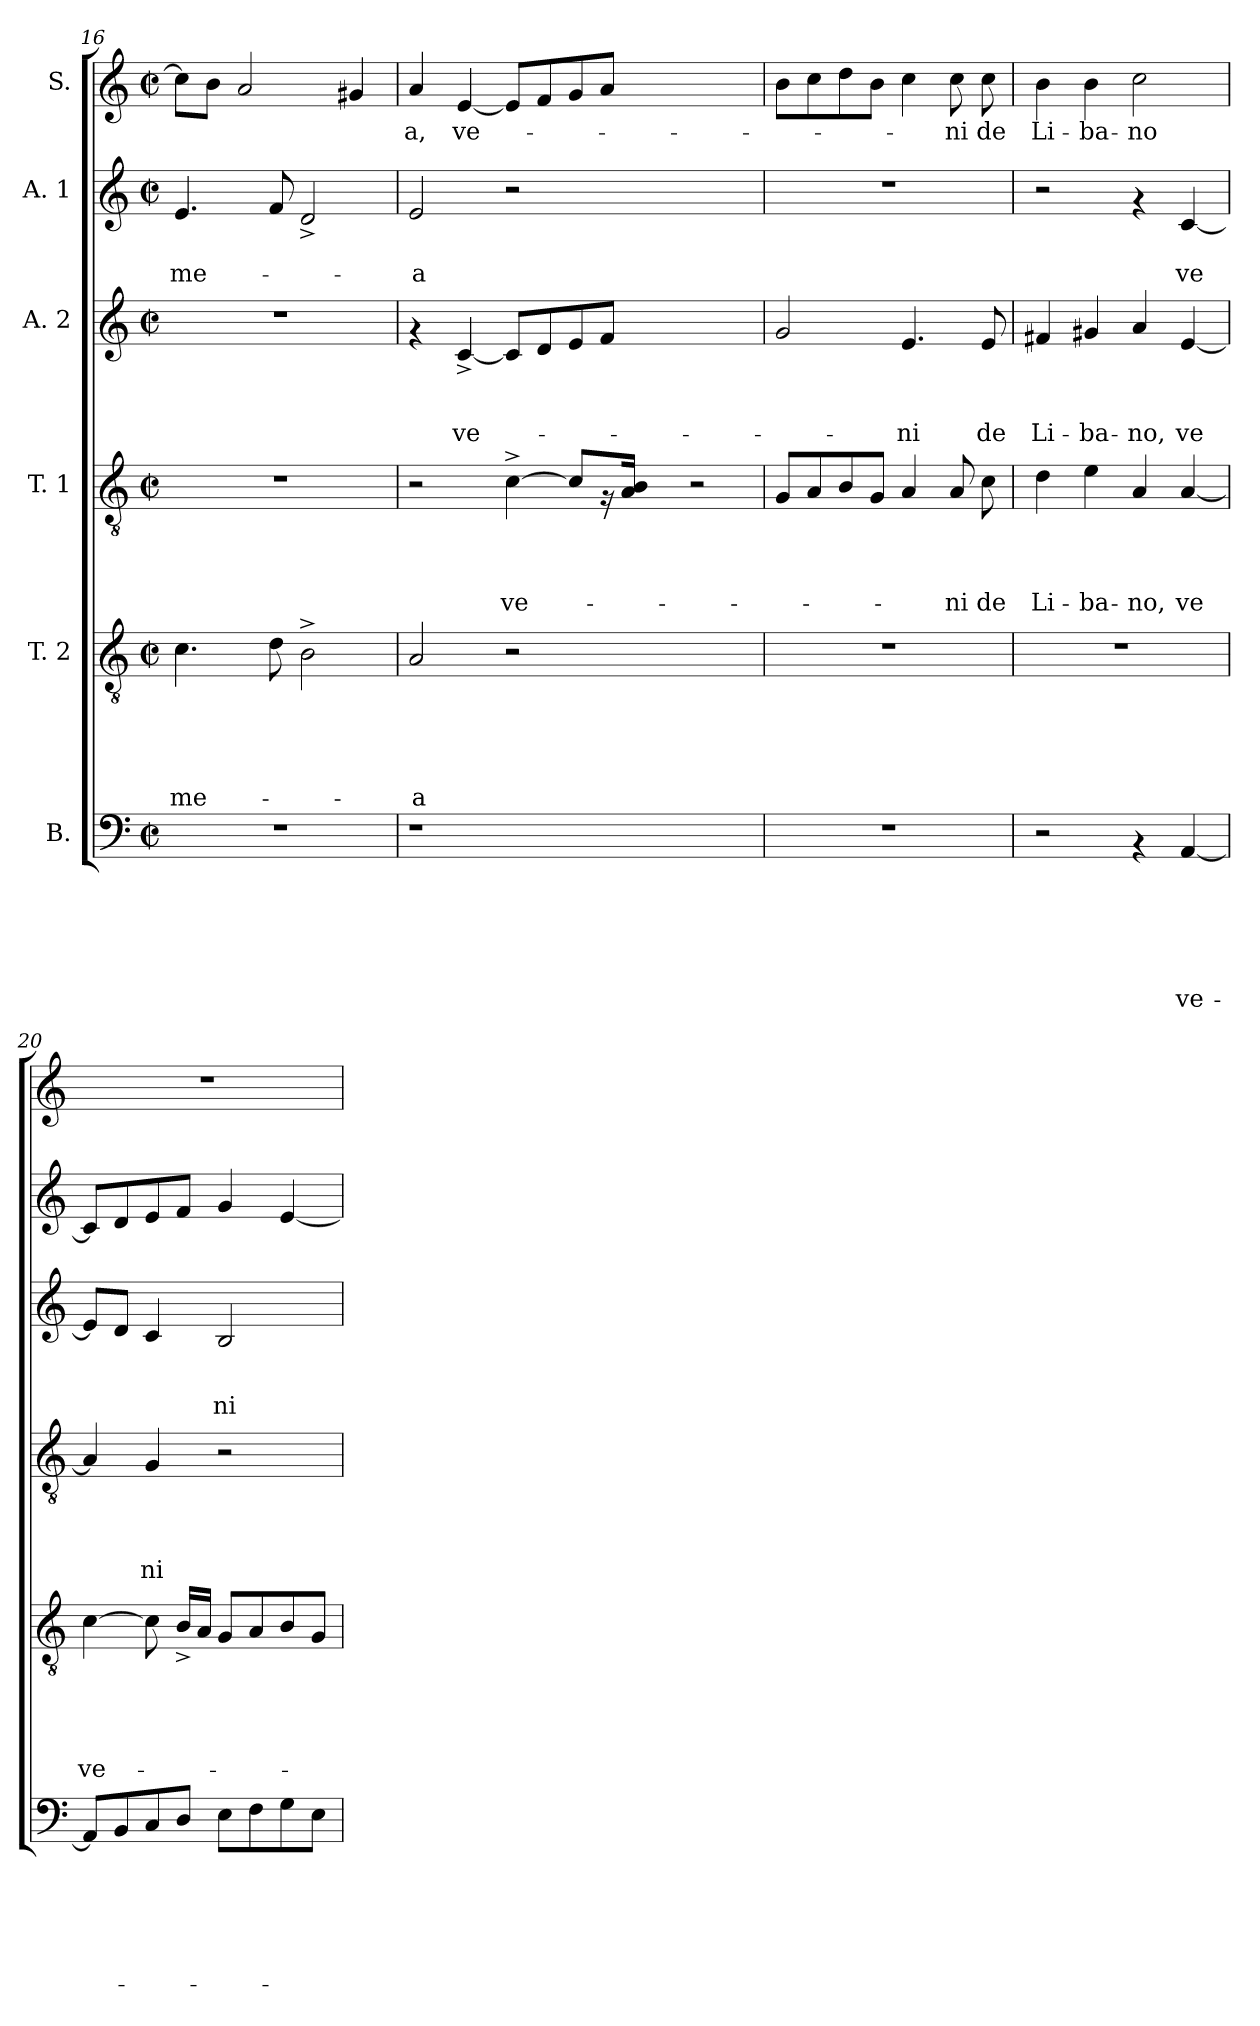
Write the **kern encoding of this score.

**kern	**text	**text	**text	**text	**text	**text	**kern	**text	**text	**text	**text	**text	**kern	**text	**text	**text	**text	**kern	**text	**text	**text	**kern	**text	**text	**kern	**text
*part6	*part6	*part6	*part6	*part6	*part6	*part6	*part5	*part5	*part5	*part5	*part5	*part5	*part4	*part4	*part4	*part4	*part4	*part3	*part3	*part3	*part3	*part2	*part2	*part2	*part1	*part1
*staff6	*staff6	*staff6	*staff6	*staff6	*staff6	*staff6	*staff5	*staff5	*staff5	*staff5	*staff5	*staff5	*staff4	*staff4	*staff4	*staff4	*staff4	*staff3	*staff3	*staff3	*staff3	*staff2	*staff2	*staff2	*staff1	*staff1
*I"B.	*	*	*	*	*	*	*I"T. 2	*	*	*	*	*	*I"T. 1	*	*	*	*	*I"A. 2	*	*	*	*I"A. 1	*	*	*I"S.	*
*clefF4	*	*	*	*	*	*	*clefGv2	*	*	*	*	*	*clefGv2	*	*	*	*	*clefG2	*	*	*	*clefG2	*	*	*clefG2	*
*k[]	*	*	*	*	*	*	*k[]	*	*	*	*	*	*k[]	*	*	*	*	*k[]	*	*	*	*k[]	*	*	*k[]	*
*C:	*	*	*	*	*	*	*C:	*	*	*	*	*	*C:	*	*	*	*	*C:	*	*	*	*C:	*	*	*C:	*
*M2/2	*	*	*	*	*	*	*M2/2	*	*	*	*	*	*M2/2	*	*	*	*	*M2/2	*	*	*	*M2/2	*	*	*M2/2	*
*met(c|)	*	*	*	*	*	*	*met(c|)	*	*	*	*	*	*met(c|)	*	*	*	*	*met(c|)	*	*	*	*met(c|)	*	*	*met(c|)	*
=16	=16	=16	=16	=16	=16	=16	=16	=16	=16	=16	=16	=16	=16	=16	=16	=16	=16	=16	=16	=16	=16	=16	=16	=16	=16	=16
!	!	!	!	!	!	!	!	!	!	!	!	!LO:LY:b	!	!	!	!	!	!	!	!	!	!	!	!LO:LY:b	!	!
1r	.	.	.	.	.	.	4.c\	.	.	.	.	me-	1r	.	.	.	.	1r	.	.	.	4.e/	.	me-	8cc\L]	.
.	.	.	.	.	.	.	.	.	.	.	.	.	.	.	.	.	.	.	.	.	.	.	.	.	8b\J	.
.	.	.	.	.	.	.	.	.	.	.	.	.	.	.	.	.	.	.	.	.	.	.	.	.	2a/	.
.	.	.	.	.	.	.	8d\	.	.	.	.	.	.	.	.	.	.	.	.	.	.	8f/	.	.	.	.
.	.	.	.	.	.	.	2B^>\	.	.	.	.	.	.	.	.	.	.	.	.	.	.	2d^</	.	.	.	.
.	.	.	.	.	.	.	.	.	.	.	.	.	.	.	.	.	.	.	.	.	.	.	.	.	4g#X/	.
=17	=17	=17	=17	=17	=17	=17	=17	=17	=17	=17	=17	=17	=17	=17	=17	=17	=17	=17	=17	=17	=17	=17	=17	=17	=17	=17
!	!	!	!	!	!	!	!	!	!	!	!	!LO:LY:b	!	!	!	!	!	!	!	!	!	!	!	!LO:LY:b	!	!LO:LY:b
1r	.	.	.	.	.	.	2A/	.	.	.	.	-a	2r	.	.	.	.	4rf	.	.	.	2e/	.	-a	4a/	-a,
!	!	!	!	!	!	!	!	!	!	!	!	!	!	!	!	!	!	!	!	!	!LO:LY:b	!	!	!	!	!LO:LY:b
.	.	.	.	.	.	.	.	.	.	.	.	.	.	.	.	.	.	[>4c^</	.	.	ve-	.	.	.	[>4e/	ve-
!	!	!	!	!	!	!	!	!	!	!	!	!	!	!	!	!	!LO:LY:b	!	!	!	!	!	!	!	!	!
.	.	.	.	.	.	.	2r	.	.	.	.	.	[>4c^>\	.	.	.	ve-	8c/L]	.	.	.	2r	.	.	8e/L]	.
.	.	.	.	.	.	.	.	.	.	.	.	.	.	.	.	.	.	8d/	.	.	.	.	.	.	8f/	.
.	.	.	.	.	.	.	.	.	.	.	.	.	8c/L]	.	.	.	.	8e/	.	.	.	.	.	.	8g/	.
.	.	.	.	.	.	.	.	.	.	.	.	.	16rF	.	.	.	.	8f/J	.	.	.	.	.	.	8a/J	.
.	.	.	.	.	.	.	.	.	.	.	.	.	16A/ 16B/Jk	.	.	.	.	.	.	.	.	.	.	.	.	.
2.ryy	.	.	.	.	.	.	2.ryy	.	.	.	.	.	4ryy	.	.	.	.	2.ryy	.	.	.	2.ryy	.	.	2.ryy	.
.	.	.	.	.	.	.	.	.	.	.	.	.	2r	.	.	.	.	.	.	.	.	.	.	.	.	.
=18	=18	=18	=18	=18	=18	=18	=18	=18	=18	=18	=18	=18	=18	=18	=18	=18	=18	=18	=18	=18	=18	=18	=18	=18	=18	=18
1r	.	.	.	.	.	.	1r	.	.	.	.	.	8G/L	.	.	.	.	2g/	.	.	.	1r	.	.	8b\L	.
.	.	.	.	.	.	.	.	.	.	.	.	.	8A/	.	.	.	.	.	.	.	.	.	.	.	8cc\	.
.	.	.	.	.	.	.	.	.	.	.	.	.	8B/	.	.	.	.	.	.	.	.	.	.	.	8dd\	.
.	.	.	.	.	.	.	.	.	.	.	.	.	8G/J	.	.	.	.	.	.	.	.	.	.	.	8b\J	.
!	!	!	!	!	!	!	!	!	!	!	!	!	!	!	!	!	!	!	!	!	!LO:LY:b	!	!	!	!	!
.	.	.	.	.	.	.	.	.	.	.	.	.	4A/	.	.	.	.	4.e/	.	.	-ni	.	.	.	4cc\	.
!	!	!	!	!	!	!	!	!	!	!	!	!	!	!	!	!	!LO:LY:b	!	!	!	!	!	!	!	!	!LO:LY:b
.	.	.	.	.	.	.	.	.	.	.	.	.	8A/	.	.	.	-ni	.	.	.	.	.	.	.	8cc\	-ni
!	!	!	!	!	!	!	!	!	!	!	!	!	!	!	!	!	!LO:LY:b	!	!	!	!LO:LY:b	!	!	!	!	!LO:LY:b
.	.	.	.	.	.	.	.	.	.	.	.	.	8c\	.	.	.	de	8e/	.	.	de	.	.	.	8cc\	de
=19	=19	=19	=19	=19	=19	=19	=19	=19	=19	=19	=19	=19	=19	=19	=19	=19	=19	=19	=19	=19	=19	=19	=19	=19	=19	=19
!	!	!	!	!	!	!	!	!	!	!	!	!	!	!	!	!	!LO:LY:b	!	!	!	!LO:LY:b	!	!	!	!	!LO:LY:b
2r	.	.	.	.	.	.	1r	.	.	.	.	.	4d\	.	.	.	Li-	4f#X/	.	.	Li-	2r	.	.	4b\	Li-
!	!	!	!	!	!	!	!	!	!	!	!	!	!	!	!	!	!LO:LY:b	!	!	!	!LO:LY:b	!	!	!	!	!LO:LY:b
.	.	.	.	.	.	.	.	.	.	.	.	.	4e\	.	.	.	-ba-	4g#X/	.	.	-ba-	.	.	.	4b\	-ba-
!	!	!	!	!	!	!	!	!	!	!	!	!	!	!	!	!	!LO:LY:b	!	!	!	!LO:LY:b	!	!	!	!	!LO:LY:b
4rAA	.	.	.	.	.	.	.	.	.	.	.	.	4A/	.	.	.	-no,	4a/	.	.	-no,	4rf	.	.	2cc\	-no
!	!	!	!	!	!	!LO:LY:b	!	!	!	!	!	!	!	!	!	!	!LO:LY:b	!	!	!	!LO:LY:b	!	!	!LO:LY:b	!	!
[<4AA/	.	.	.	.	.	ve-	.	.	.	.	.	.	[<4A/	.	.	.	ve	[<4e/	.	.	ve	[<4c/	.	ve	.	.
!!LO:PB:g=z
=20	=20	=20	=20	=20	=20	=20	=20	=20	=20	=20	=20	=20	=20	=20	=20	=20	=20	=20	=20	=20	=20	=20	=20	=20	=20	=20
!	!	!	!	!	!	!	!	!	!	!	!	!LO:LY:b	!	!	!	!	!	!	!	!	!	!	!	!	!	!
8AA/L]	.	.	.	.	.	.	[>4c\	.	.	.	.	ve-	4A/]	.	.	.	.	8e/L]	.	.	.	8c/L]	.	.	1r	.
8BB/	.	.	.	.	.	.	.	.	.	.	.	.	.	.	.	.	.	8d/J	.	.	.	8d/	.	.	.	.
!	!	!	!	!	!	!	!	!	!	!	!	!	!	!	!	!	!LO:LY:b	!	!	!	!	!	!	!	!	!
8C/	.	.	.	.	.	.	8c\]	.	.	.	.	.	4G/	.	.	.	ni	4c/	.	.	.	8e/	.	.	.	.
8D/J	.	.	.	.	.	.	16B^</LL	.	.	.	.	.	.	.	.	.	.	.	.	.	.	8f/J	.	.	.	.
.	.	.	.	.	.	.	16A/JJ	.	.	.	.	.	.	.	.	.	.	.	.	.	.	.	.	.	.	.
!	!	!	!	!	!	!	!	!	!	!	!	!	!	!	!	!	!	!	!	!	!LO:LY:b	!	!	!	!	!
8E\L	.	.	.	.	.	.	8G/L	.	.	.	.	.	2r	.	.	.	.	2B/	.	.	ni	4g/	.	.	.	.
8F\	.	.	.	.	.	.	8A/	.	.	.	.	.	.	.	.	.	.	.	.	.	.	.	.	.	.	.
8G\	.	.	.	.	.	.	8B/	.	.	.	.	.	.	.	.	.	.	.	.	.	.	[>4e/	.	.	.	.
8E\J	.	.	.	.	.	.	8G/J	.	.	.	.	.	.	.	.	.	.	.	.	.	.	.	.	.	.	.
=	=	=	=	=	=	=	=	=	=	=	=	=	=	=	=	=	=	=	=	=	=	=	=	=	=	=
*-	*-	*-	*-	*-	*-	*-	*-	*-	*-	*-	*-	*-	*-	*-	*-	*-	*-	*-	*-	*-	*-	*-	*-	*-	*-	*-
